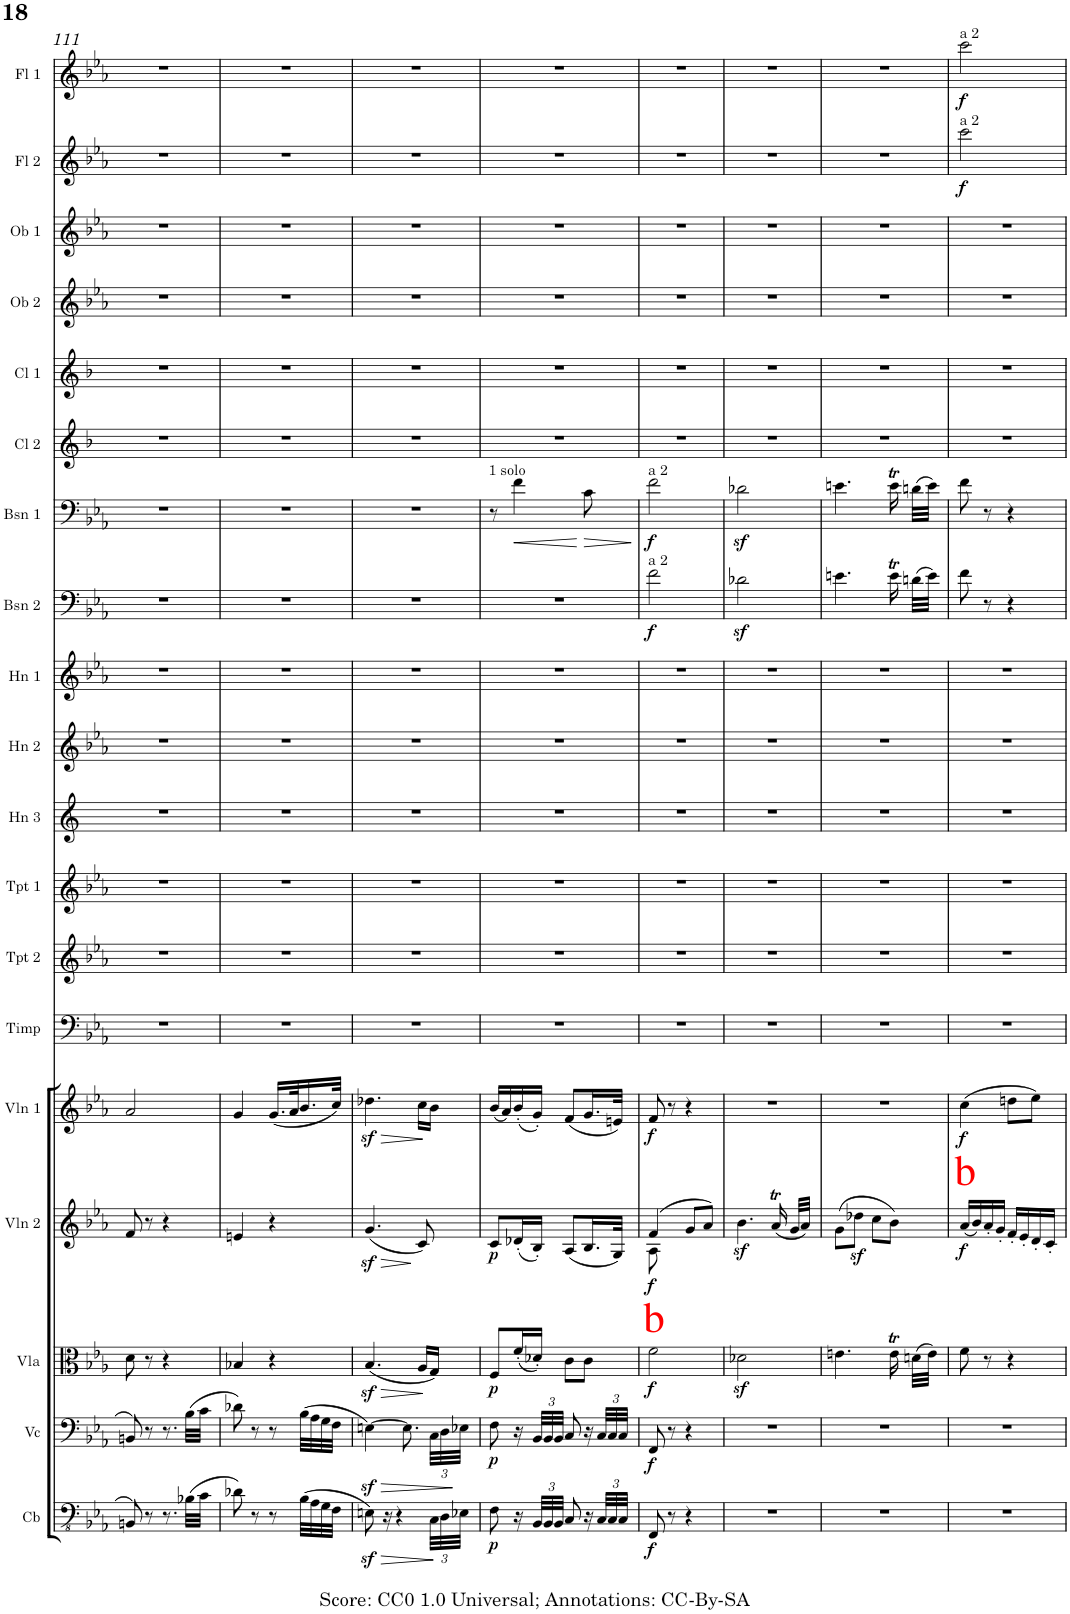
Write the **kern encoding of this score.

**kern	**dynam	**kern	**dynam	**kern	**dynam	**kern	**text	**dynam	**kern	**text	**dynam	**kern	**kern	**kern	**kern	**kern	**kern	**kern	**dynam	**kern	**dynam	**kern	**kern	**kern	**kern	**kern	**dynam	**kern	**dynam
*part19	*part19	*part18	*part18	*part17	*part17	*part16	*part16	*part16	*part15	*part15	*part15	*part14	*part13	*part12	*part11	*part10	*part9	*part8	*part8	*part7	*part7	*part6	*part5	*part4	*part3	*part2	*part2	*part1	*part1
*staff19	*staff19	*staff18	*staff18	*staff17	*staff17	*staff16	*staff16	*staff16	*staff15	*staff15	*staff15	*staff14	*staff13	*staff12	*staff11	*staff10	*staff9	*staff8	*staff8	*staff7	*staff7	*staff6	*staff5	*staff4	*staff3	*staff2	*staff2	*staff1	*staff1
*I"Contrabass	*	*I"Violoncello	*	*I"Viola	*	*I"Violin 2	*	*	*I"Violin 1	*	*	*I"Timpani	*I"C Trumpet 2	*I"C Trumpet 1	*I"Eb Horn 3	*I"C Horn 2	*I"C Horn 1	*I"Bassoon 2	*	*I"Bassoon 1	*	*I"Bb Clarinet 3	*I"Bb Clarinet 1	*I"Oboe 2	*I"Oboe 1	*I"Flute 2	*	*I"Flute 1	*
*I'Cb	*	*I'Vc	*	*I'Vla	*	*I'Vln 2	*	*	*I'Vln 1	*	*	*I'Timp	*I'Tpt 2	*I'Tpt 1	*I'Hn 3	*I'Hn 2	*I'Hn 1	*I'Bsn 2	*	*I'Bsn 1	*	*I'Cl 2	*I'Cl 1	*I'Ob 2	*I'Ob 1	*I'Fl 2	*	*I'Fl 1	*
!!LO:PB:g=z
*clefFv4	*	*clefF4	*	*clefC3	*	*clefG2	*	*	*clefG2	*	*	*clefF4	*clefG2	*clefG2	*clefG2	*clefG2	*clefG2	*clefF4	*	*clefF4	*	*clefG2	*clefG2	*clefG2	*clefG2	*clefG2	*	*clefG2	*
*	*	*	*	*	*	*	*	*	*	*	*	*	*	*	*Trd5c9	*Trd7c12	*Trd7c12	*	*	*	*	*Trd1c2	*Trd1c2	*	*	*	*	*	*
*k[b-e-a-]	*	*k[b-e-a-]	*	*k[b-e-a-]	*	*k[b-e-a-]	*	*	*k[b-e-a-]	*	*	*k[b-e-a-]	*k[b-e-a-]	*k[b-e-a-]	*k[]	*k[b-e-a-]	*k[b-e-a-]	*k[b-e-a-]	*	*k[b-e-a-]	*	*k[b-]	*k[b-]	*k[b-e-a-]	*k[b-e-a-]	*k[b-e-a-]	*	*k[b-e-a-]	*
*M2/4	*	*M2/4	*	*M2/4	*	*M2/4	*	*	*M2/4	*	*	*M2/4	*M2/4	*M2/4	*M2/4	*M2/4	*M2/4	*M2/4	*	*M2/4	*	*M2/4	*M2/4	*M2/4	*M2/4	*M2/4	*	*M2/4	*
=111	=111	=111	=111	=111	=111	=111	=111	=111	=111	=111	=111	=111	=111	=111	=111	=111	=111	=111	=111	=111	=111	=111	=111	=111	=111	=111	=111	=111	=111
8BBBn/	.	8BBn/	.	8d\	.	8f/	.	.	2a-/	.	.	2r	2r	2r	2r	2r	2r	2r	.	2r	.	2r	2r	2r	2r	2r	.	2r	.
8r	.	8r	.	8r	.	8r	.	.	.	.	.	.	.	.	.	.	.	.	.	.	.	.	.	.	.	.	.	.	.
8.r	.	8.r	.	4r	.	4r	.	.	.	.	.	.	.	.	.	.	.	.	.	.	.	.	.	.	.	.	.	.	.
(32BB-X\LLL	.	(32B-\LLL	.	.	.	.	.	.	.	.	.	.	.	.	.	.	.	.	.	.	.	.	.	.	.	.	.	.	.
32C\JJJ	.	32c\JJJ	.	.	.	.	.	.	.	.	.	.	.	.	.	.	.	.	.	.	.	.	.	.	.	.	.	.	.
=112	=112	=112	=112	=112	=112	=112	=112	=112	=112	=112	=112	=112	=112	=112	=112	=112	=112	=112	=112	=112	=112	=112	=112	=112	=112	=112	=112	=112	=112
8D-X\)	.	8d-X\)	.	4B-X/	.	4en/	.	.	4g/	.	.	2r	2r	2r	2r	2r	2r	2r	.	2r	.	2r	2r	2r	2r	2r	.	2r	.
8r	.	8r	.	.	.	.	.	.	.	.	.	.	.	.	.	.	.	.	.	.	.	.	.	.	.	.	.	.	.
8r	.	8r	.	4r	.	4r	.	.	(16.g/LL	.	.	.	.	.	.	.	.	.	.	.	.	.	.	.	.	.	.	.	.
.	.	.	.	.	.	.	.	.	32a-/K	.	.	.	.	.	.	.	.	.	.	.	.	.	.	.	.	.	.	.	.
(32BB-\LLL	.	(32B-\LLL	.	.	.	.	.	.	16.b-/	.	.	.	.	.	.	.	.	.	.	.	.	.	.	.	.	.	.	.	.
32AA-\	.	32A-\	.	.	.	.	.	.	.	.	.	.	.	.	.	.	.	.	.	.	.	.	.	.	.	.	.	.	.
32GG\	.	32G\	.	.	.	.	.	.	.	.	.	.	.	.	.	.	.	.	.	.	.	.	.	.	.	.	.	.	.
32FF\JJJ	.	32F\JJJ	.	.	.	.	.	.	32cc/JJk)	.	.	.	.	.	.	.	.	.	.	.	.	.	.	.	.	.	.	.	.
=113	=113	=113	=113	=113	=113	=113	=113	=113	=113	=113	=113	=113	=113	=113	=113	=113	=113	=113	=113	=113	=113	=113	=113	=113	=113	=113	=113	=113	=113
!	!LO:HP:b	!	!LO:HP:b	!	!LO:HP:b	!	!	!LO:HP:b	!	!	!LO:HP:b	!	!	!	!	!	!	!	!	!	!	!	!	!	!	!	!	!	!
8EEnz<\)	>	[4Enz<\)	>	(4.B-z</	>	(4.gz</	.	>	4.dd-Xz<\	.	>	2r	2r	2r	2r	2r	2r	2r	.	2r	.	2r	2r	2r	2r	2r	.	2r	.
16r	.	.	.	.	.	.	.	.	.	.	.	.	.	.	.	.	.	.	.	.	.	.	.	.	.	.	.	.	.
4r	.	.	.	.	.	.	.	.	.	.	.	.	.	.	.	.	.	.	.	.	.	.	.	.	.	.	.	.	.
.	.	8.E\]	.	.	.	.	.	.	.	.	.	.	.	.	.	.	.	.	.	.	.	.	.	.	.	.	.	.	.
.	.	.	.	16A-/LL	.	8c/)	.	]	16cc\LL	.	.	.	.	.	.	.	.	.	.	.	.	.	.	.	.	.	.	.	.
*Xbrackettup	*	*Xbrackettup	*	*	*	*	*	*	*	*	*	*	*	*	*	*	*	*	*	*	*	*	*	*	*	*	*	*	*
48CC\LLL	.	48C\LLL	.	16G/JJ)	]	.	.	.	16b-\JJ	.	]	.	.	.	.	.	.	.	.	.	.	.	.	.	.	.	.	.	.
48DD\	]	48D\	.	.	.	.	.	.	.	.	.	.	.	.	.	.	.	.	.	.	.	.	.	.	.	.	.	.	.
48EE-X\JJJ	.	48E-X\JJJ	]	.	.	.	.	.	.	.	.	.	.	.	.	.	.	.	.	.	.	.	.	.	.	.	.	.	.
=114	=114	=114	=114	=114	=114	=114	=114	=114	=114	=114	=114	=114	=114	=114	=114	=114	=114	=114	=114	=114	=114	=114	=114	=114	=114	=114	=114	=114	=114
!	!	!	!	!	!	!	!	!	!	!	!	!	!	!	!	!	!	!	!	!LO:TX:a:t=1 solo	!	!	!	!	!	!	!	!	!
!	!LO:DY:b	!	!LO:DY:b	!	!LO:DY:b	!	!	!LO:DY:b	!	!	!	!	!	!	!	!	!	!	!	!	!	!	!	!	!	!	!	!	!
8FF\	p	8F\	p	8F/L	p	8c/L	.	p	(16b-/LL	.	.	2r	2r	2r	2r	2r	2r	2r	.	8r	.	2r	2r	2r	2r	2r	.	2r	.
.	.	.	.	.	.	.	.	.	16a-/)	.	.	.	.	.	.	.	.	.	.	.	.	.	.	.	.	.	.	.	.
!	!	!	!	!	!	!	!	!	!	!	!	!	!	!	!	!	!	!	!	!	!LO:HP:b	!	!	!	!	!	!	!	!
16r	.	16r	.	(16f'/L	.	(16d-X'/L	.	.	(16b-'/	.	.	.	.	.	.	.	.	.	.	4f\	<	.	.	.	.	.	.	.	.
48BBB-/LLL	.	48BB-/LLL	.	16d-X'/JJ)	.	16B-'/JJ)	.	.	16g'/JJ)	.	.	.	.	.	.	.	.	.	.	.	.	.	.	.	.	.	.	.	.
48BBB-/	.	48BB-/	.	.	.	.	.	.	.	.	.	.	.	.	.	.	.	.	.	.	.	.	.	.	.	.	.	.	.
48BBB-/JJJ	.	48BB-/JJJ	.	.	.	.	.	.	.	.	.	.	.	.	.	.	.	.	.	.	.	.	.	.	.	.	.	.	.
8CC/	.	8C/	.	8c\L	.	(8A-/L	.	.	(8f/L	.	.	.	.	.	.	.	.	.	.	.	.	.	.	.	.	.	.	.	.
!	!	!	!	!	!	!	!	!	!	!	!	!	!	!	!	!	!	!	!	!	!LO:HP:n=1:b	!	!	!	!	!	!	!	!
16r	.	16r	.	8c\J	.	16.B-/L	.	.	16.g/L	.	.	.	.	.	.	.	.	.	.	8c\	[ >	.	.	.	.	.	.	.	.
48CC/LLL	.	48C/LLL	.	.	.	.	.	.	.	.	.	.	.	.	.	.	.	.	.	.	.	.	.	.	.	.	.	.	.
48CC/	.	48C/	.	.	.	.	.	.	.	.	.	.	.	.	.	.	.	.	.	.	.	.	.	.	.	.	.	.	.
.	.	.	.	.	.	32G/JJk)	.	.	32en/JJk)	.	.	.	.	.	.	.	.	.	.	.	.	.	.	.	.	.	.	.	.
48CC/JJJ	.	48C/JJJ	.	.	.	.	.	.	.	.	.	.	.	.	.	.	.	.	.	.	.	.	.	.	.	.	.	.	.
.	.	.	.	.	.	.	.	.	.	.	.	.	.	.	.	.	.	.	.	.	]	.	.	.	.	.	.	.	.
=115	=115	=115	=115	=115	=115	=115	=115	=115	=115	=115	=115	=115	=115	=115	=115	=115	=115	=115	=115	=115	=115	=115	=115	=115	=115	=115	=115	=115	=115
!	!	!	!	!	!	!	!	!	!	!	!	!	!	!	!	!	!	!	!	!LO:TX:a:t=a 2	!	!	!	!	!	!	!	!	!
!	!	!	!	!	!	!	!	!	!	!	!	!	!	!	!	!	!	!LO:TX:a:t=a 2	!	!	!	!	!	!	!	!	!	!	!
!	!LO:DY:b	!	!LO:DY:b	!	!LO:DY:b	!	!LO:LY:b:color=#FF0000	!LO:DY:b	!	!	!LO:DY:b	!	!	!	!	!	!	!	!LO:DY:b	!	!LO:DY:b	!	!	!	!	!	!	!	!
*	*	*	*	*	*	*^	*	*	*	*	*	*	*	*	*	*	*	*	*	*	*	*	*	*	*	*	*	*	*
8FFF/	f	8FF/	f	2f\	f	(4f/	8A-\	b	f	8f/	.	f	2r	2r	2r	2r	2r	2r	2f\	f	2f\	f	2r	2r	2r	2r	2r	.	2r	.
8r	.	8r	.	.	.	.	8ryy	.	.	8r	.	.	.	.	.	.	.	.	.	.	.	.	.	.	.	.	.	.	.	.
4r	.	4r	.	.	.	8g/L	4ryy	.	.	4r	.	.	.	.	.	.	.	.	.	.	.	.	.	.	.	.	.	.	.	.
.	.	.	.	.	.	8a-/J)	.	.	.	.	.	.	.	.	.	.	.	.	.	.	.	.	.	.	.	.	.	.	.	.
*	*	*	*	*	*	*v	*v	*	*	*	*	*	*	*	*	*	*	*	*	*	*	*	*	*	*	*	*	*	*	*
=116	=116	=116	=116	=116	=116	=116	=116	=116	=116	=116	=116	=116	=116	=116	=116	=116	=116	=116	=116	=116	=116	=116	=116	=116	=116	=116	=116	=116	=116
2r	.	2r	.	2d-Xz<\	.	4.b-z<\	.	.	2r	.	.	2r	2r	2r	2r	2r	2r	2d-Xz<\	.	2d-Xz<\	.	2r	2r	2r	2r	2r	.	2r	.
.	.	.	.	.	.	(16a-T/	.	.	.	.	.	.	.	.	.	.	.	.	.	.	.	.	.	.	.	.	.	.	.
.	.	.	.	.	.	32g/LLL	.	.	.	.	.	.	.	.	.	.	.	.	.	.	.	.	.	.	.	.	.	.	.
.	.	.	.	.	.	32a-/JJJ)	.	.	.	.	.	.	.	.	.	.	.	.	.	.	.	.	.	.	.	.	.	.	.
=117	=117	=117	=117	=117	=117	=117	=117	=117	=117	=117	=117	=117	=117	=117	=117	=117	=117	=117	=117	=117	=117	=117	=117	=117	=117	=117	=117	=117	=117
2r	.	2r	.	4.en\	.	(8g\L	.	.	2r	.	.	2r	2r	2r	2r	2r	2r	4.en\	.	4.en\	.	2r	2r	2r	2r	2r	.	2r	.
.	.	.	.	.	.	8dd-Xz<\J	.	.	.	.	.	.	.	.	.	.	.	.	.	.	.	.	.	.	.	.	.	.	.
.	.	.	.	.	.	8cc\L	.	.	.	.	.	.	.	.	.	.	.	.	.	.	.	.	.	.	.	.	.	.	.
.	.	.	.	16et\	.	8b-\J)	.	.	.	.	.	.	.	.	.	.	.	16et\	.	16et\	.	.	.	.	.	.	.	.	.
.	.	.	.	(32dn\LLL	.	.	.	.	.	.	.	.	.	.	.	.	.	(32dn\LLL	.	(32dn\LLL	.	.	.	.	.	.	.	.	.
.	.	.	.	32e\JJJ)	.	.	.	.	.	.	.	.	.	.	.	.	.	32e\JJJ)	.	32e\JJJ)	.	.	.	.	.	.	.	.	.
=118	=118	=118	=118	=118	=118	=118	=118	=118	=118	=118	=118	=118	=118	=118	=118	=118	=118	=118	=118	=118	=118	=118	=118	=118	=118	=118	=118	=118	=118
!	!	!	!	!	!	!	!	!	!	!	!	!	!	!	!	!	!	!	!	!	!	!	!	!	!	!	!	!LO:TX:a:t=a 2	!
!	!	!	!	!	!	!	!	!	!	!	!	!	!	!	!	!	!	!	!	!	!	!	!	!	!	!LO:TX:a:t=a 2	!	!	!
!	!	!	!	!	!	!	!	!LO:DY:b	!	!LO:LY:b:color=#FF0000	!LO:DY:b	!	!	!	!	!	!	!	!	!	!	!	!	!	!	!	!LO:DY:b	!	!LO:DY:b
2r	.	2r	.	8f\	.	(16a-/LL	.	f	(4cc\	b	f	2r	2r	2r	2r	2r	2r	8f\	.	8f\	.	2r	2r	2r	2r	2ccc\	f	2ccc\	f
.	.	.	.	.	.	16b-/)	.	.	.	.	.	.	.	.	.	.	.	.	.	.	.	.	.	.	.	.	.	.	.
.	.	.	.	8r	.	16a-'/	.	.	.	.	.	.	.	.	.	.	.	8r	.	8r	.	.	.	.	.	.	.	.	.
.	.	.	.	.	.	16g'/JJ	.	.	.	.	.	.	.	.	.	.	.	.	.	.	.	.	.	.	.	.	.	.	.
.	.	.	.	4r	.	16f'/LL	.	.	8ddn\L	.	.	.	.	.	.	.	.	4r	.	4r	.	.	.	.	.	.	.	.	.
.	.	.	.	.	.	16e-'/	.	.	.	.	.	.	.	.	.	.	.	.	.	.	.	.	.	.	.	.	.	.	.
.	.	.	.	.	.	16d'/	.	.	8ee-\J)	.	.	.	.	.	.	.	.	.	.	.	.	.	.	.	.	.	.	.	.
.	.	.	.	.	.	16c'/JJ	.	.	.	.	.	.	.	.	.	.	.	.	.	.	.	.	.	.	.	.	.	.	.
=	=	=	=	=	=	=	=	=	=	=	=	=	=	=	=	=	=	=	=	=	=	=	=	=	=	=	=	=	=
*-	*-	*-	*-	*-	*-	*-	*-	*-	*-	*-	*-	*-	*-	*-	*-	*-	*-	*-	*-	*-	*-	*-	*-	*-	*-	*-	*-	*-	*-
